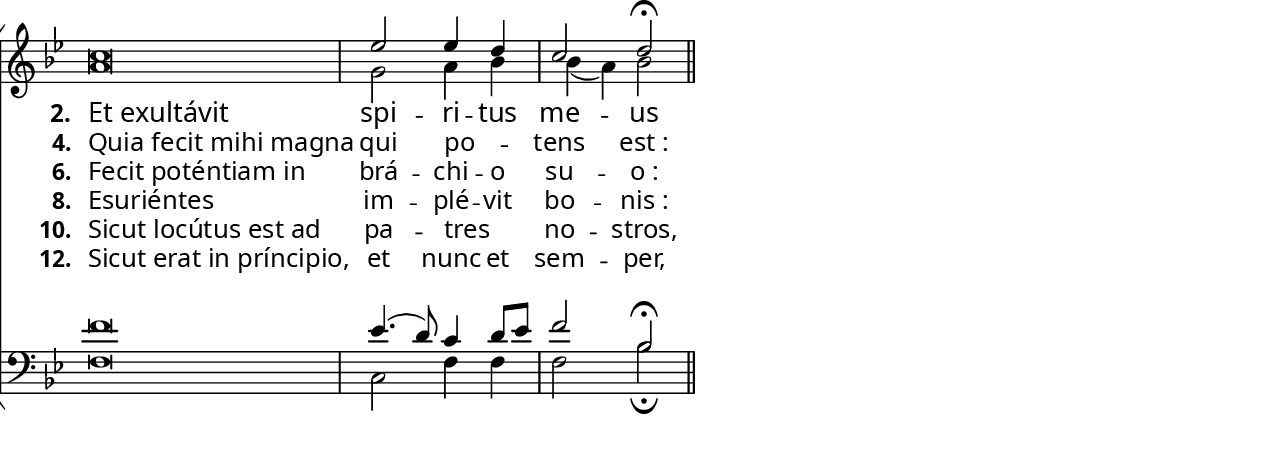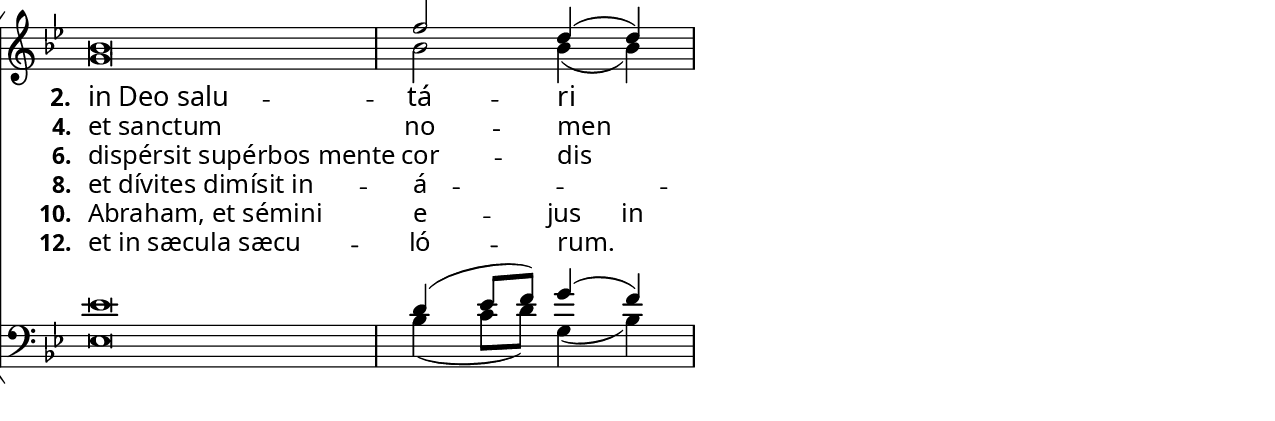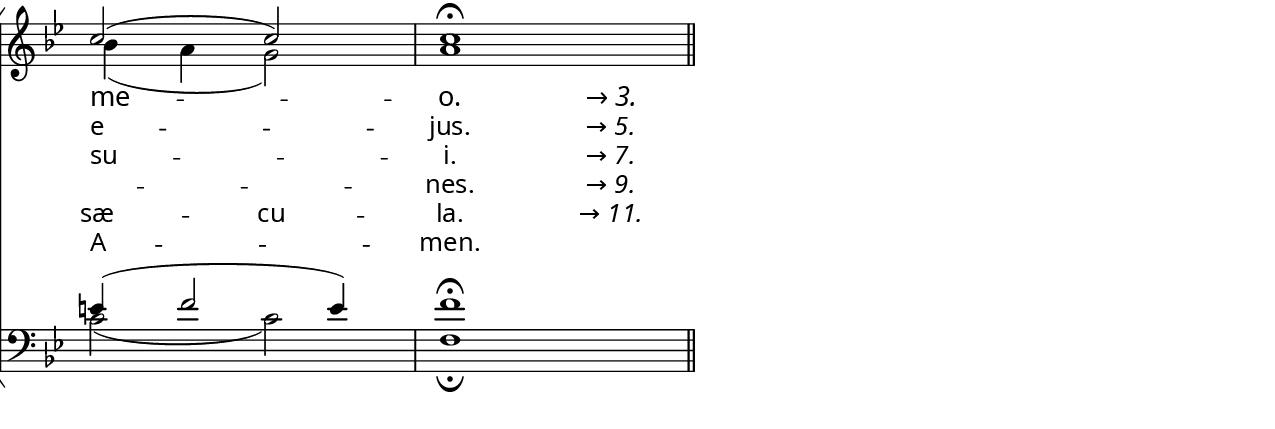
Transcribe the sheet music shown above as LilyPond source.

\version "2.18.2"

\header {
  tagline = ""
  composer = "Ciro Grassi (1868-1952)"
}
\include "lilypond-book-preamble.ly"

#(set-default-paper-size "letter")

\paper {
  %myStaffSize = #19
  myStaffSize = #19
  indent = 0\mm
  %line-width = 7.5\in
  line-width = 6\in - 1.25\in
  %ragged-right = ##t
  force-assignment = #""
  line-width = #(- line-width (* mm  3.000000))
  #(define fonts
   (make-pango-font-tree "Garamond Premier Pro"
                         "Garamond Premier Pro"
                         "Garamond Premier Pro"
                          (/ myStaffSize 19)))
}

\layout {
}

global = {
  \key bes \major
  \time 4/4
}

sopMusic = \relative c'' {
  \cadenzaOn
  c\breve \bar "|" \cadenzaOff
  ees2 ees4 d |
  c2 d\fermata | \cadenzaOn \bar "||" \break
  bes\breve \bar "|" \cadenzaOff
  f'2 d4( d4) |
  c2( c) |
  c1\fermata \bar "||"
}
sopWords = \lyricmode {

}

altoMusic = \relative c'' {
  \cadenzaOn
  a\breve \bar "|" \cadenzaOff
  g2 a4 bes4 |
  bes( a) bes2 | \cadenzaOn \bar "||"
  g\breve \bar "|" \cadenzaOff
  bes2 bes4( bes) |
  bes4( a g2) |
  a1 \bar "||"
}

tenorMusic = \relative c'' {
  \cadenzaOn
  f,\breve \bar "|" \cadenzaOff
  ees4.( d8) c4 d8[ ees] |
  f2 bes,\fermata | \cadenzaOn \bar "||"
  ees\breve \bar "|" \cadenzaOff
  d4( ees8 f) g4( f) |
  e4( f2 e4) |
  f1\fermata \bar "||"
}

bassMusic = \relative c' {
  \cadenzaOn
  f,\breve \bar "|" \cadenzaOff
  c2 f4 f |
  f2 bes\fermata | \cadenzaOn \bar "||"
  ees,\breve \bar "|" \cadenzaOff
  bes'4( c8 d) g,4( bes) |
  c2( c2) |
  f,1\fermata \bar "||"
}

hiddenMusic = \relative c'' {
\hideNotes
  \cadenzaOn
  r\breve \bar "|" \cadenzaOff
  r1 |
  r1 | \cadenzaOn \bar "||"
  r\breve \bar "|" \cadenzaOff
  r1 |
  r1 |
  r2. a4\bar "||"
\unHideNotes
}

hiddenWords = \lyricmode {
  \markup\italic"→ 3."
}
hiddenWordsII = \lyricmode {
  \markup\italic"→ 5."
}
hiddenWordsIII = \lyricmode {
  \markup\italic"→ 7."
}
hiddenWordsIV = \lyricmode {
  \markup\italic"→ 9."
}
hiddenWordsV = \lyricmode {
  \markup\italic"→ 11."
}

altoWords = \lyricmode {
%  \override StanzaNumber #'font-name = #"Garamond Premier Pro"
%  \override LyricText #'font-name = #"Garamond Premier Pro"
  \set fontSize = #0.5
  \set stanza = #"2. "
  %\set vocalName = "2. "
  %\set shortVocalName = "2. "
  \once \override LyricText #'self-alignment-X = #LEFT
  Et_exultávit |
%  \once \override LyricText #'self-alignment-X = #CENTER
  spi -- ri -- tus | me -- us |
  \once \override LyricText #'self-alignment-X = #LEFT
  \set stanza = #"2. "
  in_Deo_salu -- |
%  \once \override LyricText #'self-alignment-X = #CENTER
  tá -- ri | me -- | o.
}
altoWordsII = \lyricmode {
%  \override StanzaNumber #'font-name = #"Garamond Premier Pro"
%  \override LyricText #'font-name = #"Garamond Premier Pro"
  \set stanza = #"4. "
  \once \override LyricText #'self-alignment-X = #LEFT
  Quia_fecit_mihi_magna |
  \once \override LyricText #'self-alignment-X = #CENTER
  qui po -- _ | tens est_: |
  \once \override LyricText #'self-alignment-X = #LEFT
  \set stanza = #"4. "
  et_sanctum |
  \once \override LyricText #'self-alignment-X = #CENTER
  no -- men | e -- | jus.
}
altoWordsIII = \lyricmode {
%  \override StanzaNumber #'font-name = #"Garamond Premier Pro"
%  \override LyricText #'font-name = #"Garamond Premier Pro"
  \set stanza = #"6. "
  \once \override LyricText #'self-alignment-X = #LEFT
  Fecit_poténtiam_in |
  \once \override LyricText #'self-alignment-X = #CENTER
  brá -- chi -- o | su -- o_: |
  \once \override LyricText #'self-alignment-X = #LEFT
  \set stanza = #"6. "
  dispérsit_supérbos_mente |
  \once \override LyricText #'self-alignment-X = #CENTER
  cor -- dis | su -- | i.
}
altoWordsIV = \lyricmode {
%  \override StanzaNumber #'font-name = #"Garamond Premier Pro"
%  \override LyricText #'font-name = #"Garamond Premier Pro"
  \set stanza = #"8. "
  \once \override LyricText #'self-alignment-X = #LEFT
  Esuriéntes |
  \once \override LyricText #'self-alignment-X = #CENTER
  im -- plé -- vit | bo -- nis_: |
  \once \override LyricText #'self-alignment-X = #LEFT
  \set stanza = #"8. "
  et_dívites_dimísit_in -- |
  \once \override LyricText #'self-alignment-X = #CENTER
  á -- _ | _ | nes.
}
altoWordsV = \lyricmode {
%  \override StanzaNumber #'font-name = #"Garamond Premier Pro"
%  \override LyricText #'font-name = #"Garamond Premier Pro"
  \set stanza = #"10. "
  \once \override LyricText #'self-alignment-X = #LEFT
  Sicut_locútus_est_ad |
  \once \override LyricText #'self-alignment-X = #CENTER
  pa -- tres _ | no -- stros, |
  \once \override LyricText #'self-alignment-X = #LEFT
  \set stanza = #"10. "
  Abraham,_et_sémini |
  \once \override LyricText #'self-alignment-X = #CENTER
  \set ignoreMelismata = ##t
  e -- jus in | sæ -- cu -- | la.
  \unset ignoreMelismata
}
altoWordsVI = \lyricmode {
%  \override StanzaNumber #'font-name = #"Garamond Premier Pro"
%  \override LyricText #'font-name = #"Garamond Premier Pro"
  \set stanza = #"12. "
  \once \override LyricText #'self-alignment-X = #LEFT
  Sicut_erat_in_príncipio, |
  \once \override LyricText #'self-alignment-X = #CENTER
  et nunc et | sem -- per, |
  \once \override LyricText #'self-alignment-X = #LEFT
  \set stanza = #"12. "
  et_in_sæcula_sæcu -- |
  \once \override LyricText #'self-alignment-X = #CENTER
  ló -- rum. | A -- | men.
}

\score {
  \new ChoirStaff <<
    %\new Lyrics = "sopranos"
    \new Staff = "women" <<
      \new Voice = "sopranos"{
        \voiceOne
        << \global \sopMusic >>
      }
      \new Voice = "altos" {
        \voiceTwo
        << \global \altoMusic >>
      }
    >>
    
    \new Lyrics = "altos"
    \new Lyrics = "altosII"
    \new Lyrics = "altosIII"
    \new Lyrics = "altosIV"
    \new Lyrics = "altosV"
    \new Lyrics = "altosVI"
    
    \new Staff = "men" <<
      \clef bass
      \new Voice = "tenor" {
        \voiceOne
        << \global \tenorMusic >>
      }
      \new Voice = "bass" {
        \voiceTwo
        << \global \bassMusic >>
      }
	    \new Voice = "hidden"{
		    \voiceThree
		    << \global \hiddenMusic >>
	    }
    >>
    \context Lyrics = "altos" \lyricsto "sopranos" \altoWords
	\context Lyrics = "altos" \lyricsto "hidden" \hiddenWords
    \context Lyrics = "altosII" \lyricsto "sopranos" \altoWordsII
	\context Lyrics = "altosII" \lyricsto "hidden" \hiddenWordsII
    \context Lyrics = "altosIII" \lyricsto "sopranos" \altoWordsIII
	\context Lyrics = "altosIII" \lyricsto "hidden" \hiddenWordsIII
    \context Lyrics = "altosIV" \lyricsto "sopranos" \altoWordsIV
	\context Lyrics = "altosIV" \lyricsto "hidden" \hiddenWordsIV
    \context Lyrics = "altosV" \lyricsto "sopranos" \altoWordsV
	\context Lyrics = "altosV" \lyricsto "hidden" \hiddenWordsV
    \context Lyrics = "altosVI" \lyricsto "sopranos" \altoWordsVI
  >>
  \layout {
    \context {
      \Staff
      \remove "Time_signature_engraver"
    }
  }
}

